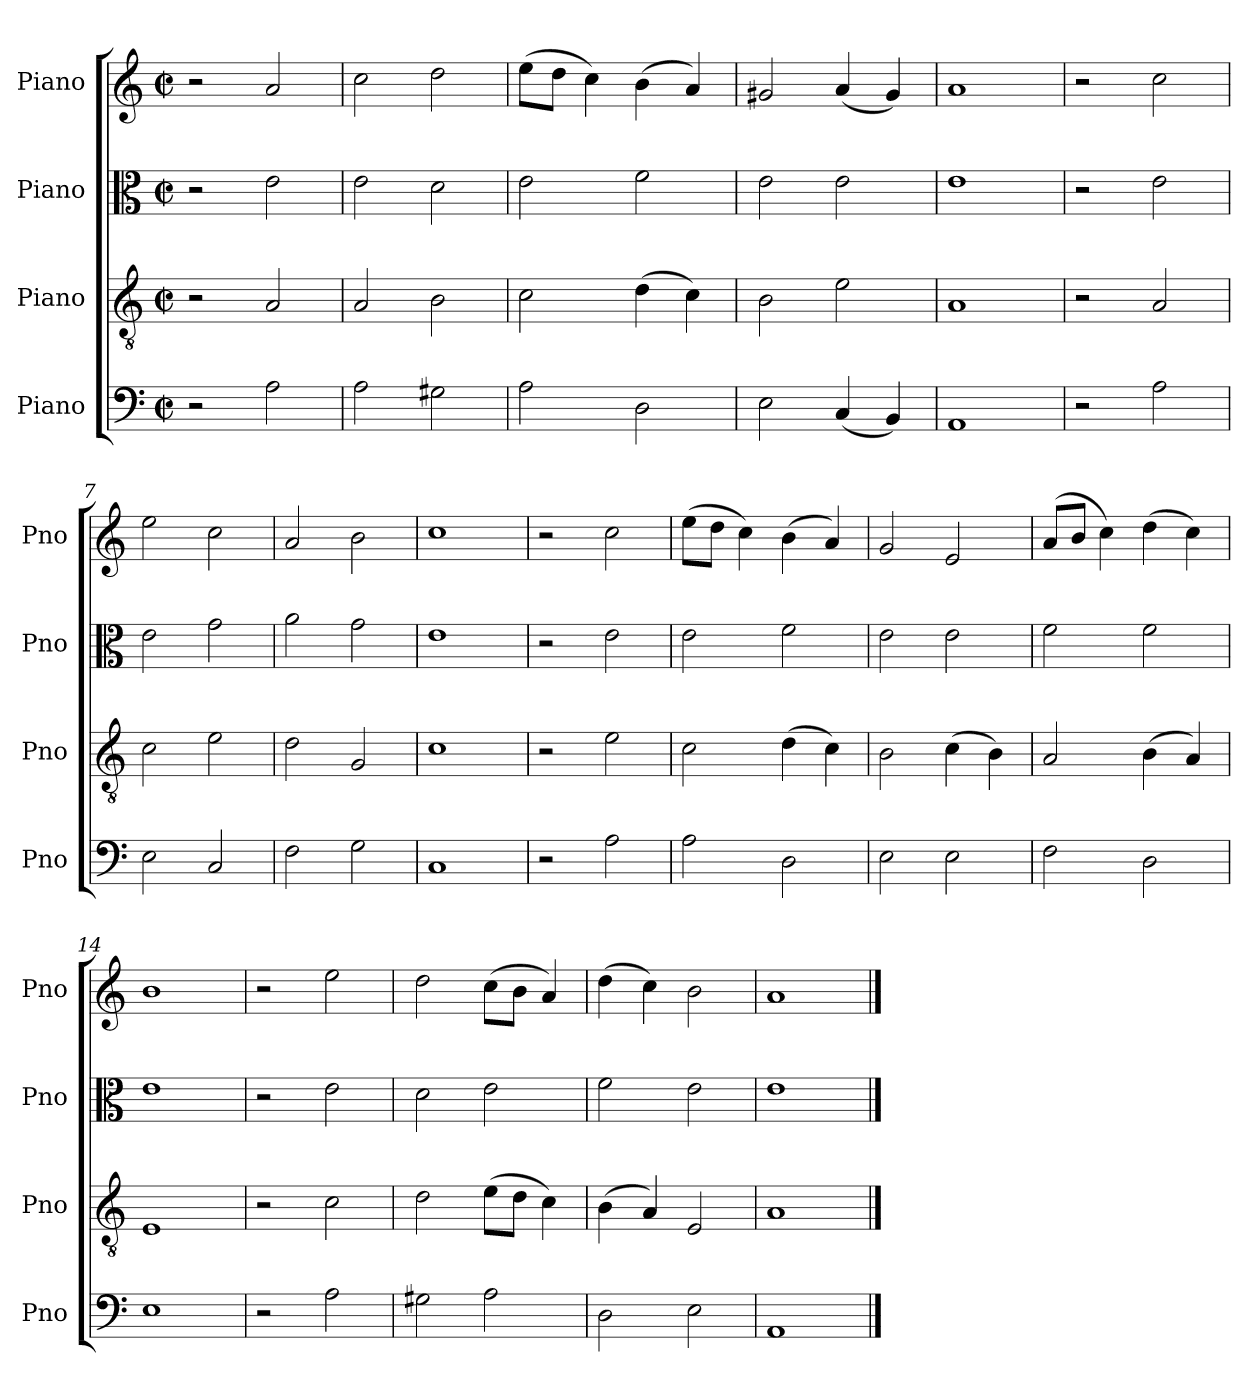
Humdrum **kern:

**kern	**kern	**kern	**kern
*part4	*part3	*part2	*part1
*staff4	*staff3	*staff2	*staff1
*I"Piano	*I"Piano	*I"Piano	*I"Piano
*I'Pno	*I'Pno	*I'Pno	*I'Pno
*clefF4	*clefGv2	*clefC3	*clefG2
*k[]	*k[]	*k[]	*k[]
*M2/2	*M2/2	*M2/2	*M2/2
*met(c|)	*met(c|)	*met(c|)	*met(c|)
=1	=1	=1	=1
2r	2r	2r	2r
*	*	*	*MM200
2A\	2A/	2e\	2a/
=2	=2	=2	=2
2A\	2A/	2e\	2cc\
2G#X\	2B\	2d\	2dd\
=3	=3	=3	=3
2A\	2c\	2e\	(>8ee\L
.	.	.	8dd\J
.	.	.	4cc\)
2D\	(>4d\	2f\	(>4b\
.	4c\)	.	4a/)
=4	=4	=4	=4
2E\	2B\	2e\	2g#X/
(<4C/	2e\	2e\	(<4a/
4BB/)	.	.	4g#/)
=5	=5	=5	=5
1AA	1A	1e	1a
=6	=6	=6	=6
2r	2r	2r	2r
2A\	2A/	2e\	2cc\
=7	=7	=7	=7
2E\	2c\	2e\	2ee\
2C/	2e\	2g\	2cc\
=8	=8	=8	=8
2F\	2d\	2a\	2a/
2G\	2G/	2g\	2b\
=9	=9	=9	=9
1C	1c	1e	1cc
=10	=10	=10	=10
2r	2r	2r	2r
2A\	2e\	2e\	2cc\
=11	=11	=11	=11
2A\	2c\	2e\	(>8ee\L
.	.	.	8dd\J
.	.	.	4cc\)
2D\	(>4d\	2f\	(>4b\
.	4c\)	.	4a/)
!!LO:LB:g=z
=12	=12	=12	=12
2E\	2B\	2e\	2g/
2E\	(>4c\	2e\	2e/
.	4B\)	.	.
=13	=13	=13	=13
2F\	2A/	2f\	(>8a/L
.	.	.	8b/J
.	.	.	4cc\)
2D\	(>4B\	2f\	(>4dd\
.	4A/)	.	4cc\)
=14	=14	=14	=14
1E	1E	1e	1b
=15	=15	=15	=15
2r	2r	2r	2r
2A\	2c\	2e\	2ee\
=16	=16	=16	=16
2G#X\	2d\	2d\	2dd\
2A\	(>8e\L	2e\	(>8cc\L
.	8d\J	.	8b\J
.	4c\)	.	4a/)
=17	=17	=17	=17
2D\	(>4B\	2f\	(>4dd\
.	4A/)	.	4cc\)
2E\	2E/	2e\	2b\
=18	=18	=18	=18
1AA	1A	1e	1a
==	==	==	==
*-	*-	*-	*-
